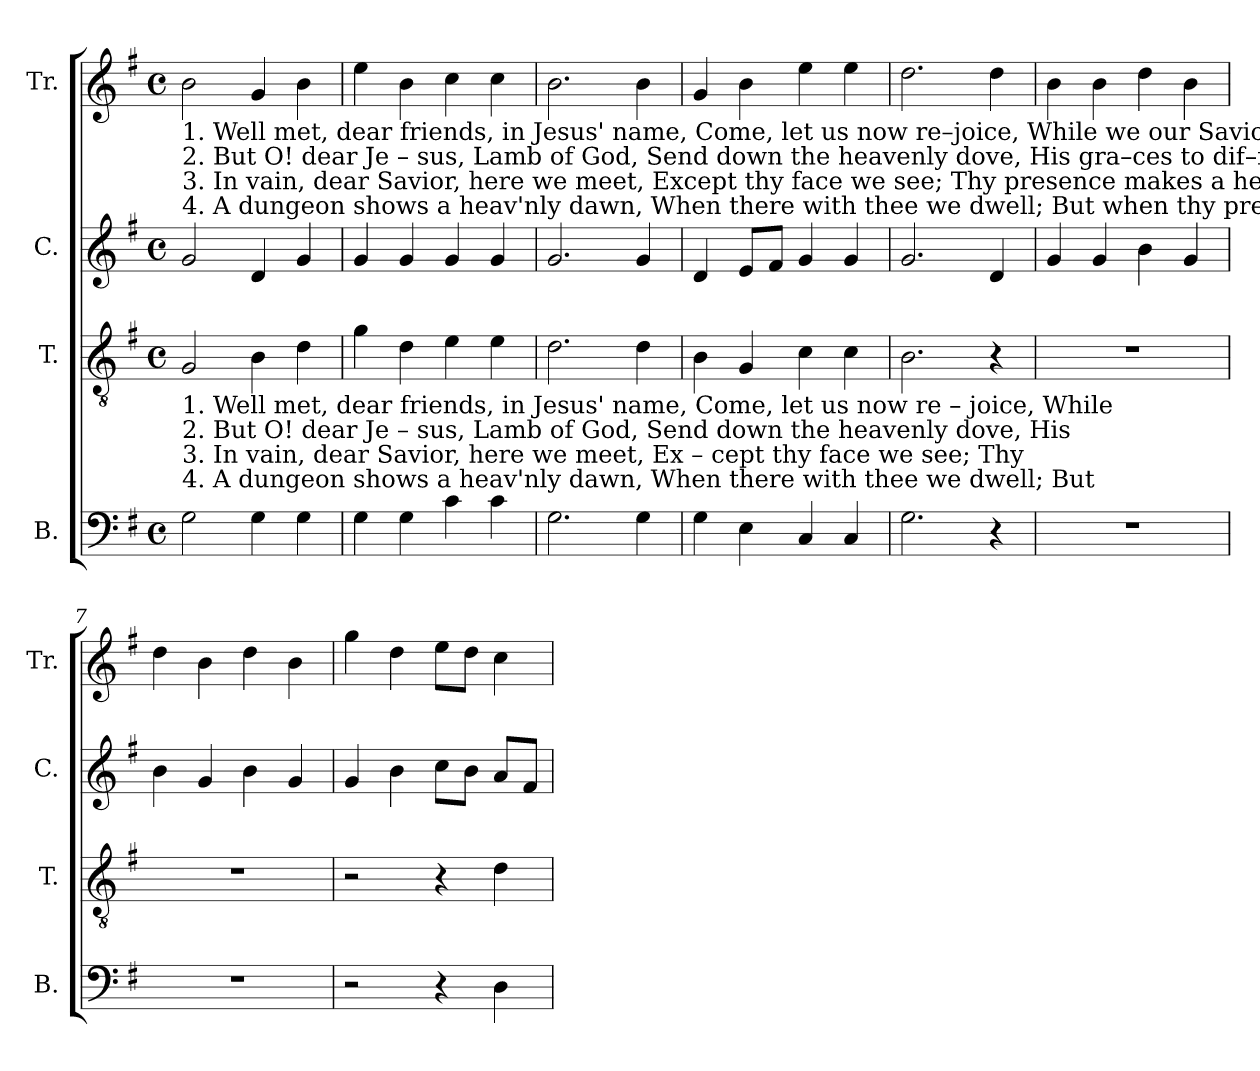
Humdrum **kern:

**kern	**kern	**kern	**kern
*part4	*part3	*part2	*part1
*staff4	*staff3	*staff2	*staff1
*I"B.	*I"T.	*I"C.	*I"Tr.
*I'B.	*I'T.	*I'C.	*I'Tr.
*clefF4	*clefGv2	*clefG2	*clefG2
*k[f#]	*k[f#]	*k[f#]	*k[f#]
*M4/4	*M4/4	*M4/4	*M4/4
*met(c)	*met(c)	*met(c)	*met(c)
*MM140	*MM140	*MM140	*MM140
=1	=1	=1	=1
!	!	!	!LO:TX:b:t=1. Well  met,  dear  friends,  in Jesus' name,   Come,  let  us  now  re–joice,  While we our Savior's praise proclaim,  With cheerful hearts and
!	!	!	!LO:TX:b:t=2.  But    O!    dear  Je – sus,  Lamb of God,  Send down the heavenly dove,    His  gra–ces  to  dif–fuse  abroad,   To  warm our  hearts  with
!	!	!	!LO:TX:b:t=3.  In   vain,  dear  Savior,   here  we   meet,   Except thy face we see;  Thy presence makes a heav'n most sweet,  When – e'er  we meet with
!	!	!	!LO:TX:b:t=4. A  dungeon  shows  a  heav'nly  dawn,  When there with thee we dwell;  But when thy presence is withdrawn,   A   pa – lace  proves    a
!	!LO:TX:b:t=1. Well  met,  dear  friends,  in Jesus' name,   Come,  let  us  now  re – joice,                                                                                                         While	!	!
!	!LO:TX:b:t=2.  But    O!    dear  Je – sus,  Lamb of God,  Send down the heavenly dove,                                                                                                          His	!	!
!	!LO:TX:b:t=3.  In    vain,  dear   Savior,  here  we   meet,  Ex – cept   thy   face  we  see;                                                                                                             Thy	!	!
!	!LO:TX:b:t=4. A  dungeon  shows  a  heav'nly  dawn,  When  there  with  thee  we  dwell;                                                                                                         But	!	!
2G\	2G/	2g/	2b\
4G\	4B\	4d/	4g/
4G\	4d\	4g/	4b\
=2	=2	=2	=2
4G\	4g\	4g/	4ee\
4G\	4d\	4g/	4b\
4c\	4e\	4g/	4cc\
4c\	4e\	4g/	4cc\
=3	=3	=3	=3
2.G\	2.d\	2.g/	2.b\
4G\	4d\	4g/	4b\
=4	=4	=4	=4
4G\	4B\	4d/	4g/
4E\	4G/	8e/L	4b\
.	.	8f#/J	.
4C/	4c\	4g/	4ee\
4C/	4c\	4g/	4ee\
=5	=5	=5	=5
2.G\	2.B\	2.g/	2.dd\
4r	4r	4d/	4dd\
=6	=6	=6	=6
1r	1r	4g/	4b\
.	.	4g/	4b\
.	.	4b\	4dd\
.	.	4g/	4b\
=7	=7	=7	=7
1r	1r	4b\	4dd\
.	.	4g/	4b\
.	.	4b\	4dd\
.	.	4g/	4b\
=8	=8	=8	=8
2r	2r	4g/	4gg\
.	.	4b\	4dd\
4r	4r	8cc\L	8ee\L
.	.	8b\J	8dd\J
4D\	4d\	8a/L	4cc\
.	.	8f#/J	.
=	=	=	=
*-	*-	*-	*-
